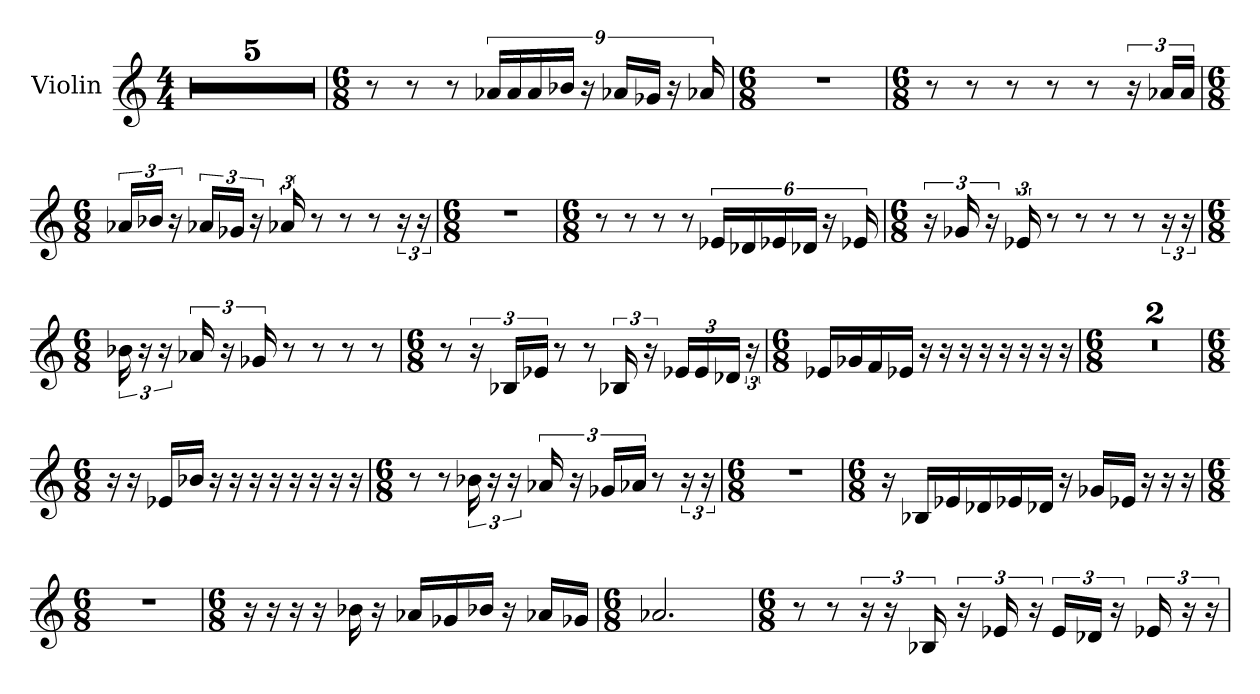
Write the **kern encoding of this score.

**kern
*part1
*staff1
*I"Violin
*I'Vln
*M4/4
=
1r
=
*M4/4
1r
=
*M4/4
1r
=
*M4/4
1r
=
*M4/4
1r
=
*M6/8
8r
8r
8r
24a-XLL
24a-
24a-
24b-XJJ
24r
24a-XLL
24g-XJJ
24r
24a-X
=
*M6/8
2.r
=
*M6/8
8r
8r
8r
8r
8r
24r
24a-XLL
24a-JJ
=
*M6/8
24a-XLL
24b-XJJ
24r
24a-XLL
24g-XJJ
24r
24a-X
8r
8r
8r
24r
24r
=
*M6/8
2.r
=
*M6/8
8r
8r
8r
8r
24e-XLL
24d-X
24e-X
24d-XJJ
24r
24e-X
=
*M6/8
24r
24g-X
24r
24e-X
8r
8r
8r
8r
24r
24r
=
*M6/8
24b-X
24r
24r
24a-X
24r
24g-X
8r
8r
8r
8r
=
*M6/8
8r
24r
24B-XLL
24e-XJJ
8r
8r
24B-X
24r
24e-XLL
24e-
24d-XJJ
24r
=
*M6/8
16e-XLL
16g-X
16f
16e-XJJ
16r
16r
16r
16r
16r
16r
16r
16r
=
*M6/8
2.r
=
*M6/8
2.r
=
*M6/8
16r
16r
16e-XLL
16b-XJJ
16r
16r
16r
16r
16r
16r
16r
16r
=
*M6/8
8r
8r
24b-X
24r
24r
24a-X
24r
24g-XLL
24a-XJJ
8r
24r
24r
=
*M6/8
2.r
=
*M6/8
16r
16B-XLL
16e-X
16d-X
16e-X
16d-XJJ
16r
16g-XLL
16e-XJJ
16r
16r
16r
=
*M6/8
2.r
=
*M6/8
16r
16r
16r
16r
16b-X
16r
16a-XLL
16g-X
16b-XJJ
16r
16a-XLL
16g-XJJ
=
*M6/8
2.a-X
=
*M6/8
8r
8r
24r
24r
24B-X
24r
24e-X
24r
24e-LL
24d-XJJ
24r
24e-X
24r
24r
=
*-
